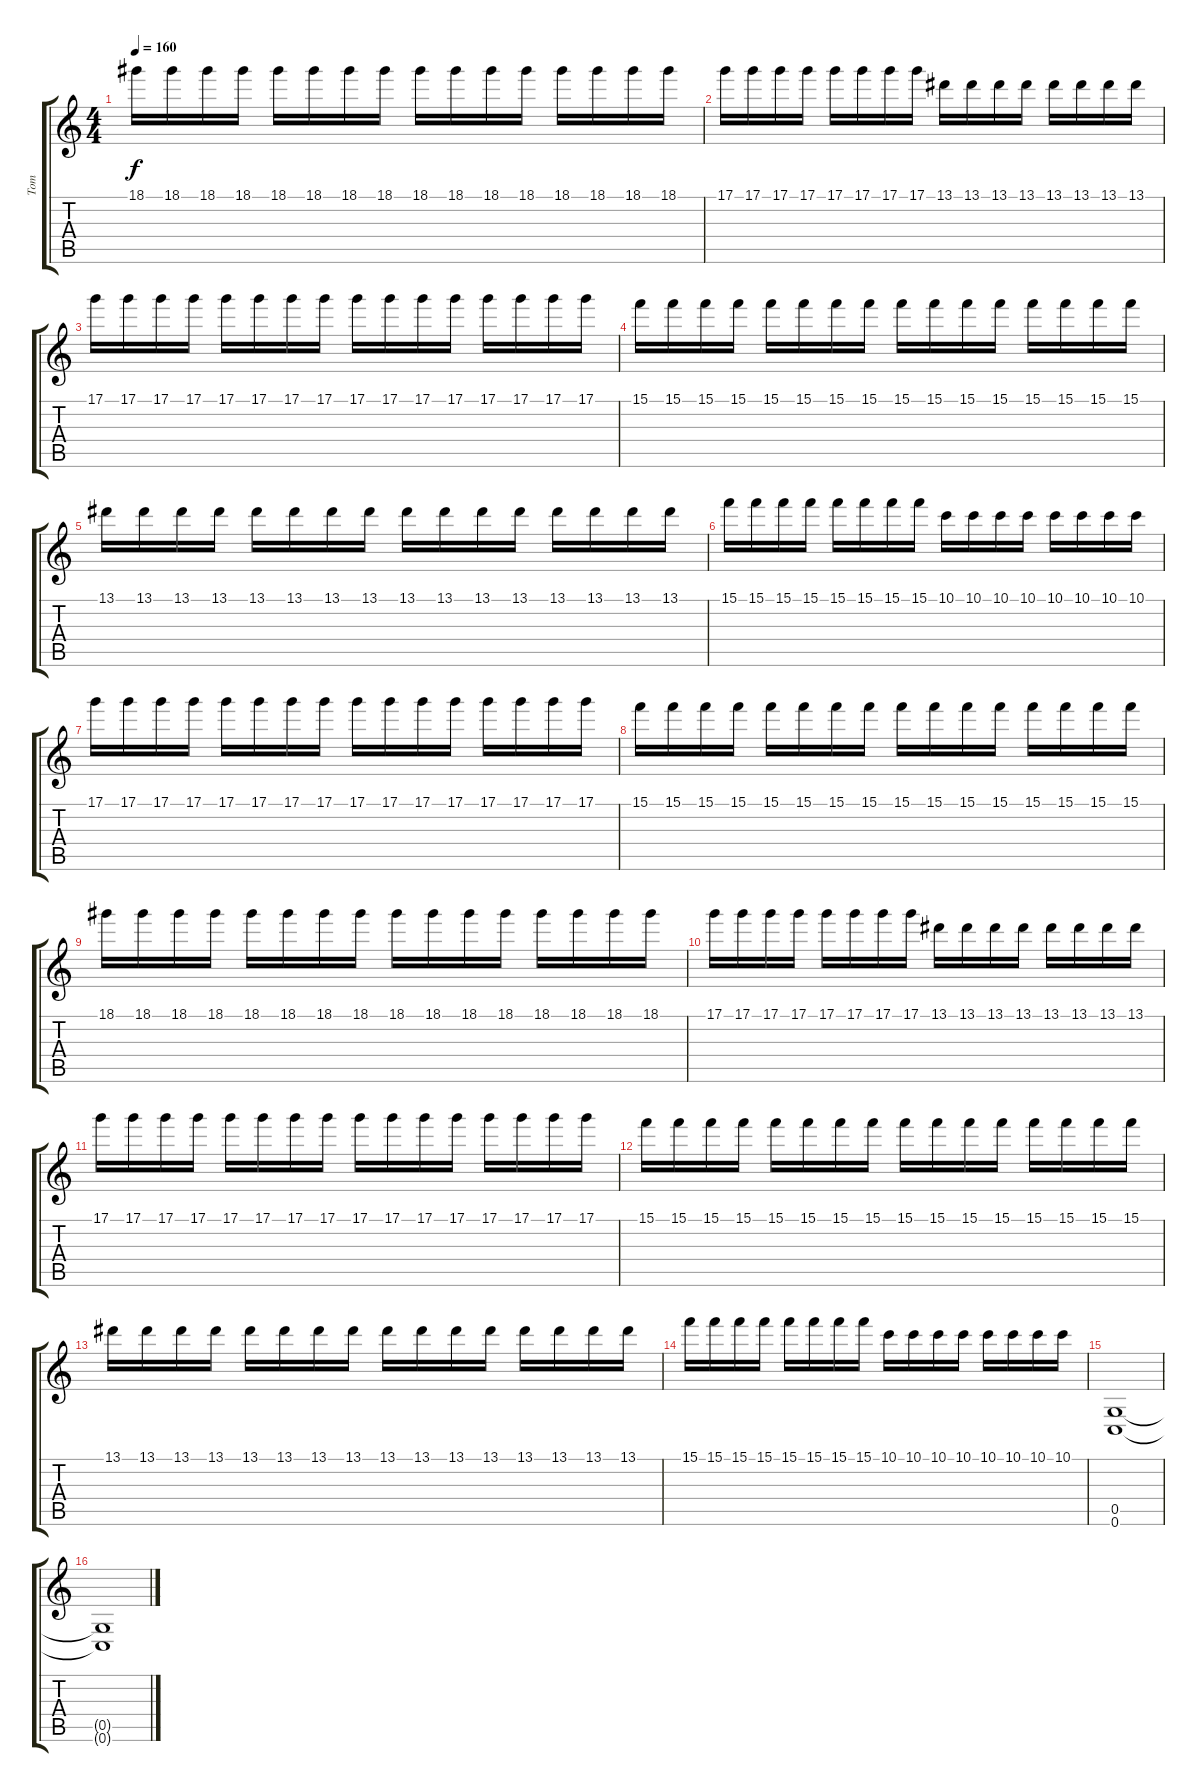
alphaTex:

\track ("Tom" "Tom") {instrument distortionguitar}
\staff {score tabs}
\tuning (D4 A3 F3 C3 G2 C2) {hide}
\ts (4 4)
\tempo 160
\clef g2
\ks c
18.1.16{dy f} 18.1.16 18.1.16 18.1.16 18.1.16 18.1.16 18.1.16 18.1.16 18.1.16 18.1.16 18.1.16 18.1.16 18.1.16 18.1.16 18.1.16 18.1.16 |
17.1.16 17.1.16 17.1.16 17.1.16 17.1.16 17.1.16 17.1.16 17.1.16 13.1.16 13.1.16 13.1.16 13.1.16 13.1.16 13.1.16 13.1.16 13.1.16 |
17.1.16 17.1.16 17.1.16 17.1.16 17.1.16 17.1.16 17.1.16 17.1.16 17.1.16 17.1.16 17.1.16 17.1.16 17.1.16 17.1.16 17.1.16 17.1.16 |
15.1.16 15.1.16 15.1.16 15.1.16 15.1.16 15.1.16 15.1.16 15.1.16 15.1.16 15.1.16 15.1.16 15.1.16 15.1.16 15.1.16 15.1.16 15.1.16 |
13.1.16 13.1.16 13.1.16 13.1.16 13.1.16 13.1.16 13.1.16 13.1.16 13.1.16 13.1.16 13.1.16 13.1.16 13.1.16 13.1.16 13.1.16 13.1.16 |
15.1.16 15.1.16 15.1.16 15.1.16 15.1.16 15.1.16 15.1.16 15.1.16 10.1.16 10.1.16 10.1.16 10.1.16 10.1.16 10.1.16 10.1.16 10.1.16 |
17.1.16 17.1.16 17.1.16 17.1.16 17.1.16 17.1.16 17.1.16 17.1.16 17.1.16 17.1.16 17.1.16 17.1.16 17.1.16 17.1.16 17.1.16 17.1.16 |
15.1.16 15.1.16 15.1.16 15.1.16 15.1.16 15.1.16 15.1.16 15.1.16 15.1.16 15.1.16 15.1.16 15.1.16 15.1.16 15.1.16 15.1.16 15.1.16 |
18.1.16 18.1.16 18.1.16 18.1.16 18.1.16 18.1.16 18.1.16 18.1.16 18.1.16 18.1.16 18.1.16 18.1.16 18.1.16 18.1.16 18.1.16 18.1.16 |
17.1.16 17.1.16 17.1.16 17.1.16 17.1.16 17.1.16 17.1.16 17.1.16 13.1.16 13.1.16 13.1.16 13.1.16 13.1.16 13.1.16 13.1.16 13.1.16 |
17.1.16 17.1.16 17.1.16 17.1.16 17.1.16 17.1.16 17.1.16 17.1.16 17.1.16 17.1.16 17.1.16 17.1.16 17.1.16 17.1.16 17.1.16 17.1.16 |
15.1.16 15.1.16 15.1.16 15.1.16 15.1.16 15.1.16 15.1.16 15.1.16 15.1.16 15.1.16 15.1.16 15.1.16 15.1.16 15.1.16 15.1.16 15.1.16 |
13.1.16 13.1.16 13.1.16 13.1.16 13.1.16 13.1.16 13.1.16 13.1.16 13.1.16 13.1.16 13.1.16 13.1.16 13.1.16 13.1.16 13.1.16 13.1.16 |
15.1.16 15.1.16 15.1.16 15.1.16 15.1.16 15.1.16 15.1.16 15.1.16 10.1.16 10.1.16 10.1.16 10.1.16 10.1.16 10.1.16 10.1.16 10.1.16 |
(0.5 0.6).1 |
(0.5{t} 0.6{t}).1
